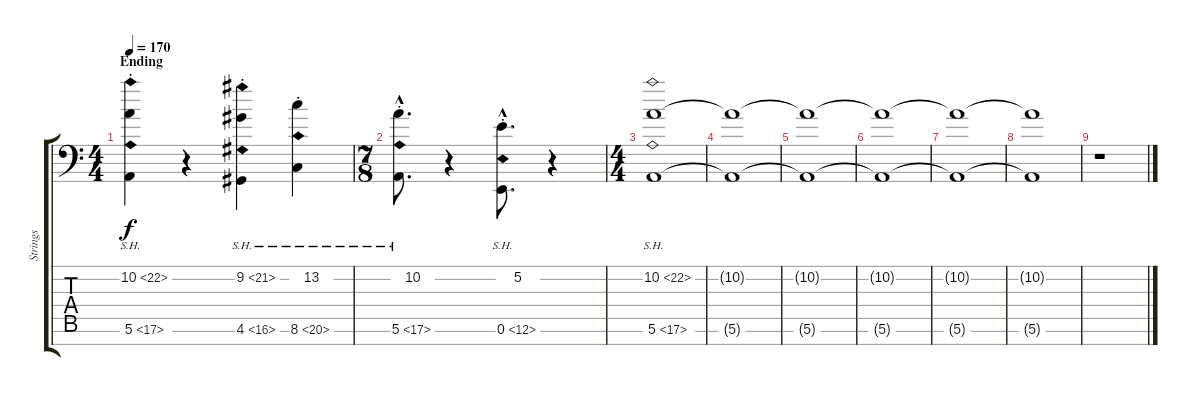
\track ("Strings" "Strings") {instrument stringensemble1}
\staff {score tabs}
\tuning (E4 B3 G3 D3 A2 E2 E1) {hide}
\ts (4 4)
\section ("" "Ending")
\tempo 170
\clef f4
\ks c
(10.2{sh 12 st} 5.6{sh 12 st}).4{dy f} r.4 (9.2{sh 12 st} 4.6{sh 12 st}).4 (13.2{st} 8.6{sh 12 st}).4 |
\ts (7 8)
(10.2{hac st} 5.6{sh 12 hac st}).8{d} r.4 (5.2{hac st} 0.6{sh 12 hac st}).8{d} r.4 |
\ts (4 4)
(10.2{sh 12} 5.6{sh 12}).1 |
(10.2{t} 5.6{t}).1 |
(10.2{t} 5.6{t}).1 |
(10.2{t} 5.6{t}).1 |
(10.2{t} 5.6{t}).1 |
(10.2{t} 5.6{t}).1 |
r.1
